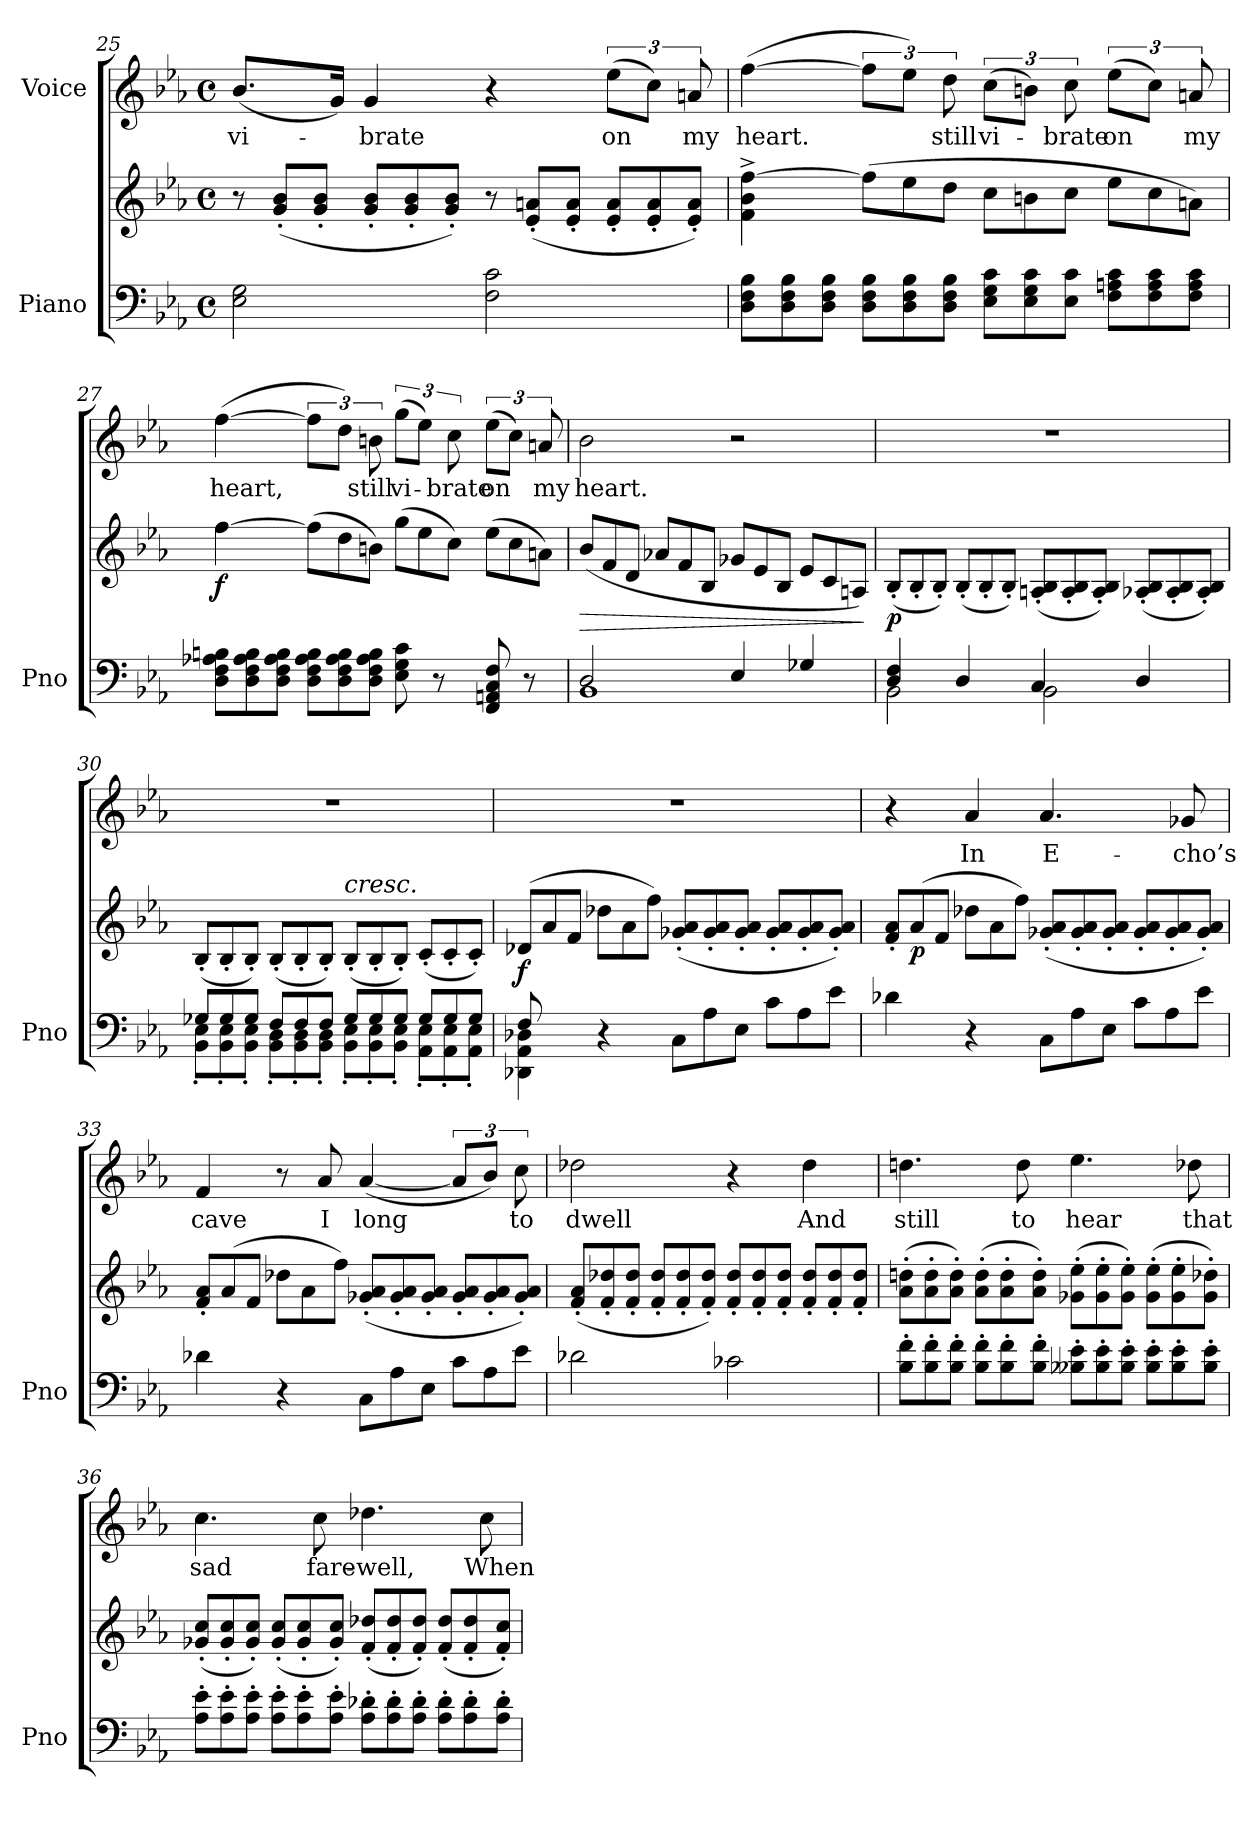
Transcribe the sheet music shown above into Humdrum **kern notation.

**kern	**kern	**dynam	**kern	**text
*part2	*part2	*part2	*part1	*part1
*staff3	*staff2	*staff2/3	*staff1	*staff1
*I"Piano	*	*	*I"Voice	*
*I'Pno	*	*	*	*
*clefF4	*clefG2	*	*clefG2	*
*k[b-e-a-]	*k[b-e-a-]	*	*k[b-e-a-]	*
*M4/4	*M4/4	*	*M4/4	*
*met(c)	*met(c)	*	*met(c)	*
*	*Xtuplet	*	*	*
=25	=25	=25	=25	=25
!	!	!	!	!LO:LY:b
2E-\ 2G\	12r	.	(8.b-/L	vi-
.	(12g/' 12b-/'L	.	.	.
.	12g/' 12b-/'J	.	.	.
.	.	.	16g/Jk)	.
!	!	!	!	!LO:LY:b
.	12g/' 12b-/'L	.	4g/	-brate
.	12g/' 12b-/'	.	.	.
.	12g/' 12b-/'J)	.	.	.
2F\ 2c\	12r	.	4r	.
.	(12e-/' 12an/'L	.	.	.
.	12e-/' 12a/'J	.	.	.
!	!	!	!	!LO:LY:b
.	12e-/' 12a/'L	.	(12ee-\L	on
.	12e-/' 12a/'	.	12cc\J)	.
!	!	!	!	!LO:LY:b
.	12e-/' 12a/'J)	.	12an/	my
!!LO:LB:g=z
=26	=26	=26	=26	=26
*Xtuplet	*	*	*	*
!	!	!	!	!LO:LY:b
12D\ 12F\ 12B-\L	4f\^ 4b-\^ [4ff\^	.	([4ff\	heart.
12D\ 12F\ 12B-\	.	.	.	.
12D\ 12F\ 12B-\J	.	.	.	.
12D\ 12F\ 12B-\L	(12ff\L]	.	12ff\L]	.
12D\ 12F\ 12B-\	12ee-\	.	12ee-\J)	.
!	!	!	!	!LO:LY:b
12D\ 12F\ 12B-\J	12dd\J	.	12dd\	still
!	!	!	!	!LO:LY:b
12E-\ 12G\ 12c\L	12cc\L	.	(12cc\L	vi-
12E-\ 12G\ 12c\	12bn\	.	12bn\J)	.
!	!	!	!	!LO:LY:b
12E-\ 12c\J	12cc\J	.	12cc\	-brate
!	!	!	!	!LO:LY:b
12F\ 12An\ 12c\L	12ee-\L	.	(12ee-\L	on
12F\ 12A\ 12c\	12cc\	.	12cc\J)	.
!	!	!	!	!LO:LY:b
12F\ 12A\ 12c\J	12an\J)	.	12an/	my
=27	=27	=27	=27	=27
!	!	!LO:DY:b	!	!LO:LY:b
12D\ 12F\ 12A-X\ 12Bn\L	[4ff\	f	([4ff\	heart,
12D\ 12F\ 12A-\ 12B\	.	.	.	.
12D\ 12F\ 12A-\ 12B\J	.	.	.	.
12D\ 12F\ 12A-\ 12B\L	(12ff\L]	.	12ff\L]	.
12D\ 12F\ 12A-\ 12B\	12dd\	.	12dd\J)	.
!	!	!	!	!LO:LY:b
12D\ 12F\ 12A-\ 12B\J	12bn\J)	.	12bn\	still
!	!	!	!	!LO:LY:b
8E-\ 8G\ 8c\	(12gg\L	.	(12gg\L	vi-
.	12ee-\	.	12ee-\J)	.
8r	.	.	.	.
!	!	!	!	!LO:LY:b
.	12cc\J)	.	12cc\	-brate
!	!	!	!	!LO:LY:b
8FF/ 8AAn/ 8C/ 8F/	(12ee-\L	.	(12ee-\L	on
.	12cc\	.	12cc\J)	.
8r	.	.	.	.
!	!	!	!	!LO:LY:b
.	12an\J)	.	12an/	my
!!LO:PB:g=z
=28	=28	=28	=28	=28
*^	*	*	*	*
!	!	!	!LO:HP:b	!	!LO:LY:b
2D/	1BB-	(12b-/L	>	2b-\	heart.
.	.	12f/	.	.	.
.	.	12d/J	.	.	.
.	.	12a-X/L	.	.	.
.	.	12f/	.	.	.
.	.	12B-/J	.	.	.
4E-/	.	12g-X/L	.	2r	.
.	.	12e-/	.	.	.
.	.	12B-/J	.	.	.
4G-X/	.	12e-/L	.	.	.
.	.	12c/	.	.	.
.	.	12An/J)	.	.	.
*v	*v	*	*	*	*
.	.	]	.	.
=29	=29	=29	=29	=29
*^	*	*	*	*
!	!	!	!LO:DY:b	!	!
4D/ 4F/	2BB-\	(12B-'/L	p	1r	.
.	.	12B-'/	.	.	.
.	.	12B-'/J)	.	.	.
4D/	.	(12B-'/L	.	.	.
.	.	12B-'/	.	.	.
.	.	12B-'/J)	.	.	.
4C/	2BB-\	(12An/' 12B-/'L	.	.	.
.	.	12A/' 12B-/'	.	.	.
.	.	12A/' 12B-/'J)	.	.	.
4D/	.	(12A-X/' 12B-/'L	.	.	.
.	.	12A-/' 12B-/'	.	.	.
.	.	12A-/' 12B-/'J)	.	.	.
!!LO:LB:g=z
=30	=30	=30	=30	=30	=30
12G-X/L	12BB-\'< 12E-\'<L	(12B-'/L	.	1r	.
12G-/	12BB-\'< 12E-\'<	12B-'/	.	.	.
12G-/J	12BB-\'< 12E-\'<J	12B-'/J)	.	.	.
12F/L	12BB-\'< 12D\'<L	(12B-'/L	.	.	.
12F/	12BB-\'< 12D\'<	12B-'/	.	.	.
12F/J	12BB-\'< 12D\'<J	12B-'/J)	.	.	.
!	!	!LO:TX:a:i:t=cresc.	!	!	!
12G-/L	12BB-\'< 12E-\'<L	(12B-'/L	.	.	.
12G-/	12BB-\'< 12E-\'<	12B-'/	.	.	.
12G-/J	12BB-\'< 12E-\'<J	12B-'/J)	.	.	.
12G-/L	12AA-\'< 12E-\'<L	(12c'/L	.	.	.
12G-/	12AA-\'< 12E-\'<	12c'/	.	.	.
12G-/J	12AA-\'< 12E-\'<J	12c'/J)	.	.	.
!!LO:LB:g=z
=31	=31	=31	=31	=31	=31
*	*	*^	*	*	*
!	!	!	!	!LO:DY:b	!	!
12F/L	4DD-X\ 4AA-\ 4D-X\	(12d-X/L	12ryy	f	1r	.
12%11ryy	.	12a-/	12ryy	.	.	.
.	.	12f/J	12ryy	.	.	.
.	4r	12dd-X\L	2.ryy	.	.	.
.	.	12a-\	.	.	.	.
.	.	12ff\J)	.	.	.	.
.	12C\L	(12g-X/' 12a-/'L	.	.	.	.
.	12A-\	12g-/' 12a-/'	.	.	.	.
.	12E-\J	12g-/' 12a-/'J	.	.	.	.
.	12c\L	12g-/' 12a-/'L	.	.	.	.
.	12A-\	12g-/' 12a-/'	.	.	.	.
.	12e-\J	12g-/' 12a-/'J)	.	.	.	.
*v	*v	*	*	*	*	*
*	*v	*v	*	*	*
=32	=32	=32	=32	=32
4d-X\	12f/' 12a-/'L	.	4r	.
!	!	!LO:DY:b	!	!
.	(12a-/	p	.	.
.	12f/J	.	.	.
!	!	!	!	!LO:LY:b
4r	12dd-X\L	.	4a-/	In
.	12a-\	.	.	.
.	12ff\J)	.	.	.
!	!	!	!	!LO:LY:b
12C\L	(12g-X/' 12a-/'L	.	4.a-/	E-
12A-\	12g-/' 12a-/'	.	.	.
12E-\J	12g-/' 12a-/'J	.	.	.
12c\L	12g-/' 12a-/'L	.	.	.
12A-\	12g-/' 12a-/'	.	.	.
!	!	!	!	!LO:LY:b
.	.	.	8g-X/	-cho’s
12e-\J	12g-/' 12a-/'J)	.	.	.
!!LO:PB:g=z
=33	=33	=33	=33	=33
!	!	!	!	!LO:LY:b
4d-X\	12f/' 12a-/'L	.	4f/	cave
.	(12a-/	.	.	.
.	12f/J	.	.	.
4r	12dd-X\L	.	8r	.
.	12a-\	.	.	.
!	!	!	!	!LO:LY:b
.	.	.	8a-/	I
.	12ff\J)	.	.	.
!	!	!	!	!LO:LY:b
12C\L	(12g-X/' 12a-/'L	.	([4a-/	long
12A-\	12g-/' 12a-/'	.	.	.
12E-\J	12g-/' 12a-/'J	.	.	.
12c\L	12g-/' 12a-/'L	.	12a-/L]	.
12A-\	12g-/' 12a-/'	.	12b-/J)	.
!	!	!	!	!LO:LY:b
12e-\J	12g-/' 12a-/'J)	.	12cc\	to
=34	=34	=34	=34	=34
!	!	!	!	!LO:LY:b
2d-X\	(12f/' 12a-/'L	.	2dd-X\	dwell
.	12f/' 12dd-X/'	.	.	.
.	12f/' 12dd-/'J	.	.	.
.	12f/' 12dd-/'L	.	.	.
.	12f/' 12dd-/'	.	.	.
.	12f/' 12dd-/'J)	.	.	.
2c-X\	12f/' 12dd-/'L	.	4r	.
.	12f/' 12dd-/'	.	.	.
.	12f/' 12dd-/'J	.	.	.
!	!	!	!	!LO:LY:b
.	12f/' 12dd-/'L	.	4dd-\	And
.	12f/' 12dd-/'	.	.	.
.	12f/' 12dd-/'J	.	.	.
!!LO:LB:g=z
=35	=35	=35	=35	=35
!	!	!	!	!LO:LY:b
12B-\' 12f\'L	(12a-\' 12ddn\'L	.	4.ddn\	still
12B-\' 12f\'	12a-\' 12dd\'	.	.	.
12B-\' 12f\'J	12a-\' 12dd\'J)	.	.	.
12B-\' 12f\'L	(12a-\' 12dd\'L	.	.	.
12B-\' 12f\'	12a-\' 12dd\'	.	.	.
!	!	!	!	!LO:LY:b
.	.	.	8dd\	to
12B-\' 12f\'J	12a-\' 12dd\'J)	.	.	.
!	!	!	!	!LO:LY:b
12B--X\' 12e-\'L	(12g-X\' 12ee-\'L	.	4.ee-\	hear
12B--\' 12e-\'	12g-\' 12ee-\'	.	.	.
12B--\' 12e-\'J	12g-\' 12ee-\'J)	.	.	.
12B--\' 12e-\'L	(12g-\' 12ee-\'L	.	.	.
12B--\' 12e-\'	12g-\' 12ee-\'	.	.	.
!	!	!	!	!LO:LY:b
.	.	.	8dd-X\	that
12B--\' 12e-\'J	12g-\' 12dd-X\'J)	.	.	.
=36	=36	=36	=36	=36
!	!	!	!	!LO:LY:b
12A-\' 12e-\'L	(12g-X/' 12cc/'L	.	4.cc\	sad
12A-\' 12e-\'	12g-/' 12cc/'	.	.	.
12A-\' 12e-\'J	12g-/' 12cc/'J)	.	.	.
12A-\' 12e-\'L	(12g-/' 12cc/'L	.	.	.
12A-\' 12e-\'	12g-/' 12cc/'	.	.	.
!	!	!	!	!LO:LY:b
.	.	.	8cc\	fare-
12A-\' 12e-\'J	12g-/' 12cc/'J)	.	.	.
!	!	!	!	!LO:LY:b
12A-\' 12d-X\'L	(12f/' 12dd-X/'L	.	4.dd-X\	-well,
12A-\' 12d-\'	12f/' 12dd-/'	.	.	.
12A-\' 12d-\'J	12f/' 12dd-/'J)	.	.	.
12A-\' 12d-\'L	(12f/' 12dd-/'L	.	.	.
12A-\' 12d-\'	12f/' 12dd-/'	.	.	.
!	!	!	!	!LO:LY:b
.	.	.	8cc\	When
12A-\' 12d-\'J	12f/' 12cc/'J)	.	.	.
=	=	=	=	=
*-	*-	*-	*-	*-
